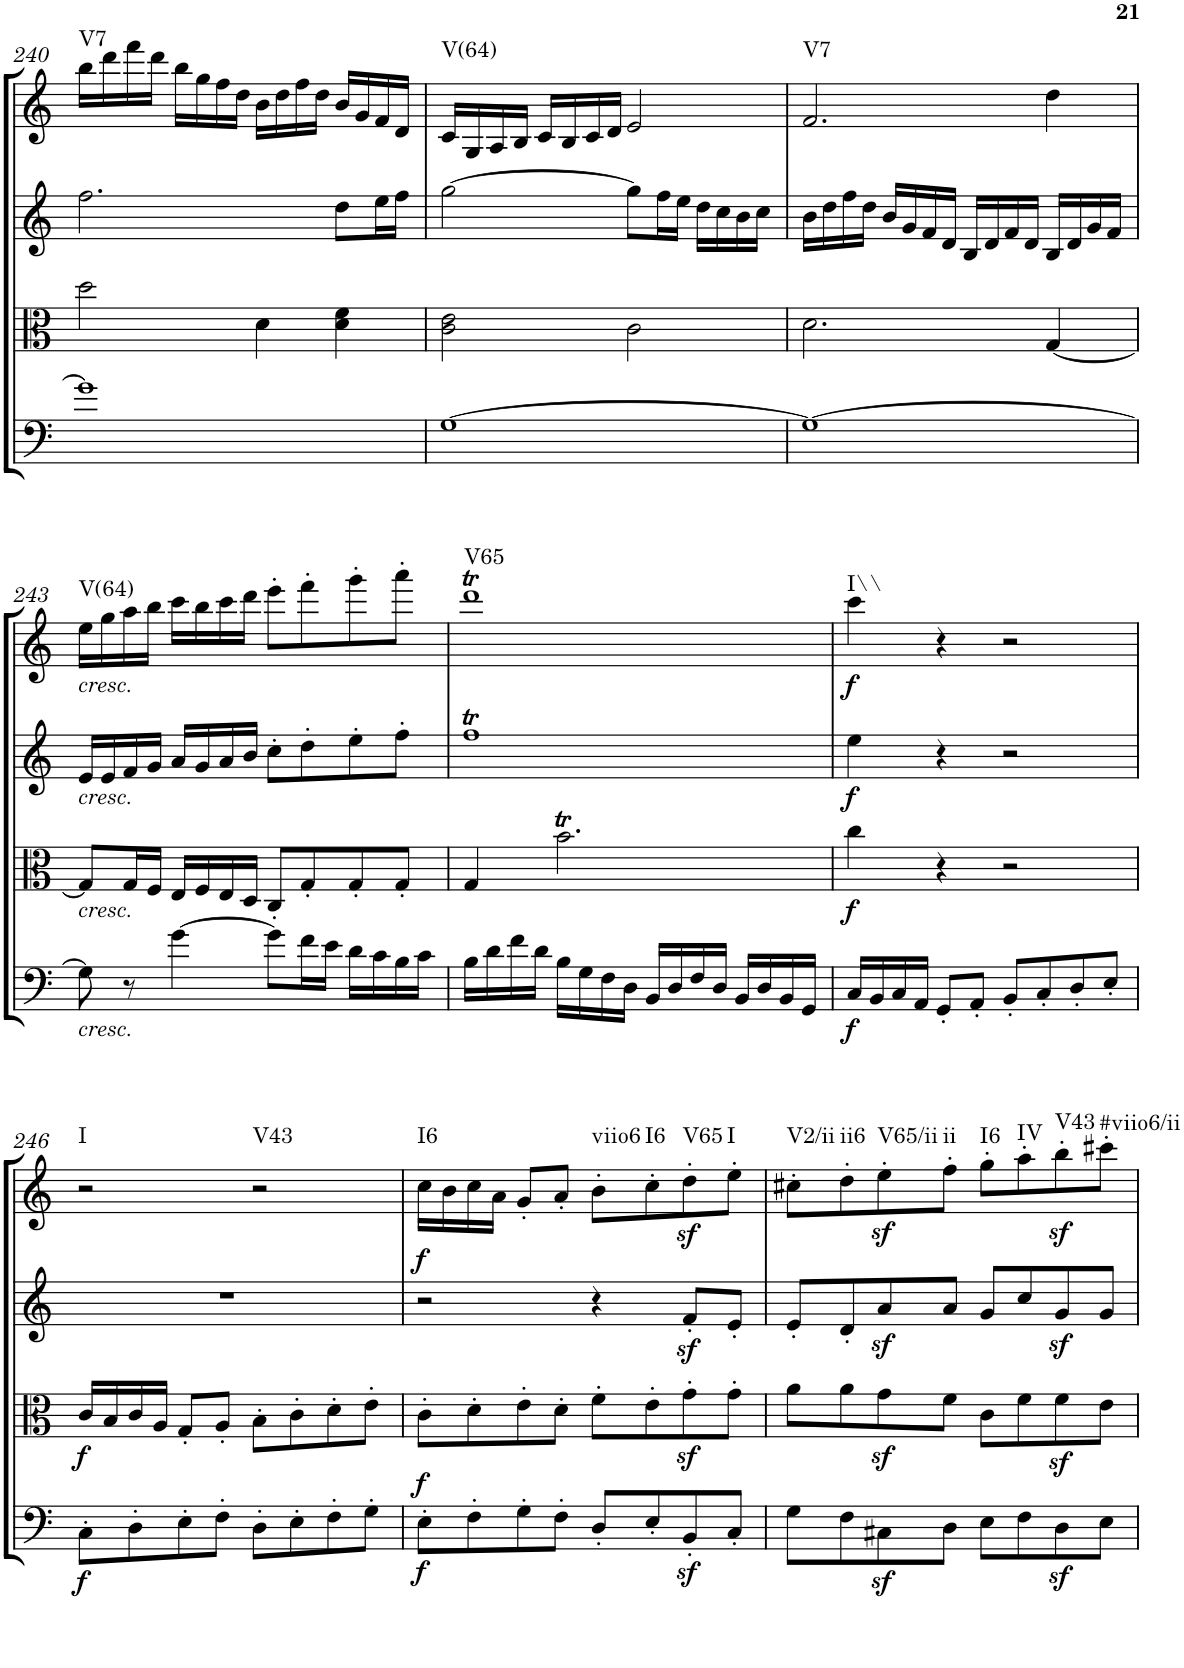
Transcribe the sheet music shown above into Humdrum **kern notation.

**kern	**dynam	**kern	**dynam	**kern	**dynam	**kern	**dynam	**harte
*part4	*part4	*part3	*part3	*part2	*part2	*part1	*part1	*part1
*staff4	*staff4	*staff3	*staff3	*staff2	*staff2	*staff1	*staff1	*
*I"Cello	*	*I"Viola	*	*I"2nd Violin	*	*I"1st Violin	*	*
*	*	*I'Vla	*	*I'Vln	*	*I'Vln	*	*
!!LO:PB:g=z
*clefF4	*	*clefC3	*	*clefG2	*	*clefG2	*	*
*k[]	*	*k[]	*	*k[]	*	*k[]	*	*
*M4/4	*	*M4/4	*	*M4/4	*	*M4/4	*	*
*met(c)	*	*met(c)	*	*met(c)	*	*met(c)	*	*
=240	=240	=240	=240	=240	=240	=240	=240	=240
!	!	!	!	!	!	!	!	!LO:H:kt=V7
1g]	.	2dd\	.	2.ff\	.	16bb\LL	.	N
.	.	.	.	.	.	16ddd\	.	.
.	.	.	.	.	.	16fff\	.	.
.	.	.	.	.	.	16ddd\JJ	.	.
.	.	.	.	.	.	16bb\LL	.	.
.	.	.	.	.	.	16gg\	.	.
.	.	.	.	.	.	16ff\	.	.
.	.	.	.	.	.	16dd\JJ	.	.
.	.	4d\	.	.	.	16b\LL	.	.
.	.	.	.	.	.	16dd\	.	.
.	.	.	.	.	.	16ff\	.	.
.	.	.	.	.	.	16dd\JJ	.	.
.	.	4d\ 4f\	.	8dd\L	.	16b/LL	.	.
.	.	.	.	.	.	16g/	.	.
.	.	.	.	16ee\L	.	16f/	.	.
.	.	.	.	16ff\JJ	.	16d/JJ	.	.
=241	=241	=241	=241	=241	=241	=241	=241	=241
!	!	!	!	!	!	!	!	!LO:H:kt=V(64)
[1G	.	2c\ 2e\	.	[2gg\	.	16c/LL	.	N
.	.	.	.	.	.	16G/	.	.
.	.	.	.	.	.	16A/	.	.
.	.	.	.	.	.	16B/JJ	.	.
.	.	.	.	.	.	16c/LL	.	.
.	.	.	.	.	.	16B/	.	.
.	.	.	.	.	.	16c/	.	.
.	.	.	.	.	.	16d/JJ	.	.
.	.	2c\	.	8gg\L]	.	2e/	.	.
.	.	.	.	16ff\L	.	.	.	.
.	.	.	.	16ee\JJ	.	.	.	.
.	.	.	.	16dd\LL	.	.	.	.
.	.	.	.	16cc\	.	.	.	.
.	.	.	.	16b\	.	.	.	.
.	.	.	.	16cc\JJ	.	.	.	.
=242	=242	=242	=242	=242	=242	=242	=242	=242
!	!	!	!	!	!	!	!	!LO:H:kt=V7
1G_	.	2.d\	.	16b\LL	.	2.f/	.	N
.	.	.	.	16dd\	.	.	.	.
.	.	.	.	16ff\	.	.	.	.
.	.	.	.	16dd\JJ	.	.	.	.
.	.	.	.	16b/LL	.	.	.	.
.	.	.	.	16g/	.	.	.	.
.	.	.	.	16f/	.	.	.	.
.	.	.	.	16d/JJ	.	.	.	.
.	.	.	.	16B/LL	.	.	.	.
.	.	.	.	16d/	.	.	.	.
.	.	.	.	16f/	.	.	.	.
.	.	.	.	16d/JJ	.	.	.	.
.	.	[4G/	.	16B/LL	.	4dd\	.	.
.	.	.	.	16d/	.	.	.	.
.	.	.	.	16g/	.	.	.	.
.	.	.	.	16f/JJ	.	.	.	.
!!LO:LB:g=z
=243	=243	=243	=243	=243	=243	=243	=243	=243
!	!	!	!	!	!	!LO:TX:b:i:t=cresc.	!	!
!	!	!	!	!LO:TX:b:i:t=cresc.	!	!	!	!
!	!	!LO:TX:b:i:t=cresc.	!	!	!	!	!	!
!LO:TX:b:i:t=cresc.	!	!	!	!	!	!	!	!LO:H:kt=V(64)
8G\]	.	8G/L]	.	16e/LL	.	16ee\LL	.	N
.	.	.	.	16e/	.	16gg\	.	.
8r	.	16G/L	.	16f/	.	16aa\	.	.
.	.	16F/JJ	.	16g/JJ	.	16bb\JJ	.	.
[4g\	.	16E/LL	.	16a/LL	.	16ccc\LL	.	.
.	.	16F/	.	16g/	.	16bb\	.	.
.	.	16E/	.	16a/	.	16ccc\	.	.
.	.	16D/JJ	.	16b/JJ	.	16ddd\JJ	.	.
8g\L]	.	8C'/L	.	8cc'\L	.	8eee'\L	.	.
16f\L	.	8G'/	.	8dd'\	.	8fff'\	.	.
16e\JJ	.	.	.	.	.	.	.	.
16d\LL	.	8G'/	.	8ee'\	.	8ggg'\	.	.
16c\	.	.	.	.	.	.	.	.
16B\	.	8G'/J	.	8ff'\J	.	8aaa'\J	.	.
16c\JJ	.	.	.	.	.	.	.	.
=244	=244	=244	=244	=244	=244	=244	=244	=244
!	!	!	!	!	!	!	!	!LO:H:kt=V65
16B\LL	.	4G/	.	1ffT	.	1dddT	.	N
16d\	.	.	.	.	.	.	.	.
16f\	.	.	.	.	.	.	.	.
16d\JJ	.	.	.	.	.	.	.	.
16B\LL	.	2.bt\	.	.	.	.	.	.
16G\	.	.	.	.	.	.	.	.
16F\	.	.	.	.	.	.	.	.
16D\JJ	.	.	.	.	.	.	.	.
16BB/LL	.	.	.	.	.	.	.	.
16D/	.	.	.	.	.	.	.	.
16F/	.	.	.	.	.	.	.	.
16D/JJ	.	.	.	.	.	.	.	.
16BB/LL	.	.	.	.	.	.	.	.
16D/	.	.	.	.	.	.	.	.
16BB/	.	.	.	.	.	.	.	.
16GG/JJ	.	.	.	.	.	.	.	.
=245	=245	=245	=245	=245	=245	=245	=245	=245
!	!LO:DY:b	!	!LO:DY:b	!	!LO:DY:b	!	!LO:DY:b	!LO:H:kt=I\\
16C/LL	f	4cc\	f	4ee\	f	4ccc\	f	N
16BB/	.	.	.	.	.	.	.	.
16C/	.	.	.	.	.	.	.	.
16AA/JJ	.	.	.	.	.	.	.	.
8GG'/L	.	4r	.	4r	.	4r	.	.
8AA'/J	.	.	.	.	.	.	.	.
8BB'/L	.	2r	.	2r	.	2r	.	.
8C'/	.	.	.	.	.	.	.	.
8D'/	.	.	.	.	.	.	.	.
8E'/J	.	.	.	.	.	.	.	.
!!LO:LB:g=z
=246	=246	=246	=246	=246	=246	=246	=246	=246
!	!LO:DY:b	!	!LO:DY:b	!	!	!	!	!LO:H:kt=I
8C'\L	f	16c/LL	f	1r	.	2r	.	N
.	.	16B/	.	.	.	.	.	.
8D'\	.	16c/	.	.	.	.	.	.
.	.	16A/JJ	.	.	.	.	.	.
8E'\	.	8G'/L	.	.	.	.	.	.
8F'\J	.	8A'/J	.	.	.	.	.	.
!	!	!	!	!	!	!	!	!LO:H:kt=V43
8D'\L	.	8B'\L	.	.	.	2r	.	N
8E'\	.	8c'\	.	.	.	.	.	.
8F'\	.	8d'\	.	.	.	.	.	.
8G'\J	.	8e'\J	.	.	.	.	.	.
=247	=247	=247	=247	=247	=247	=247	=247	=247
!	!LO:DY:b	!	!	!	!	!	!	!
!	!LO:DY:n=1:a	!	!	!	!LO:DY:a	!	!	!LO:H:kt=I6
8E'\L	f f	8c'\L	.	2r	f	16cc\LL	.	N
.	.	.	.	.	.	16b\	.	.
8F'\	.	8d'\	.	.	.	16cc\	.	.
.	.	.	.	.	.	16a\JJ	.	.
8G'\	.	8e'\	.	.	.	8g'/L	.	.
8F'\J	.	8d'\J	.	.	.	8a'/J	.	.
!	!	!	!	!	!	!	!	!LO:H:kt=viio6
8D'/L	.	8f'\L	.	4r	.	8b'\L	.	N
!	!	!	!	!	!	!	!	!LO:H:kt=I6
8E'/	.	8e'\	.	.	.	8cc'\	.	N
!	!	!	!	!	!	!	!LO:DY:b	!LO:H:kt=V65
8BBz<'/	.	8gz<'\	.	8fz<'/L	.	8dd'\	sf	N
!	!	!	!	!	!	!	!	!LO:H:kt=I
8C'/J	.	8g'\J	.	8e'/J	.	8ee'\J	.	N
=248	=248	=248	=248	=248	=248	=248	=248	=248
!	!	!	!	!	!	!	!	!LO:H:kt=V2/ii
8G\L	.	8a\L	.	8e'/L	.	8cc#X'\L	.	N
!	!	!	!	!	!	!	!	!LO:H:kt=ii6
8F\	.	8a\	.	8d'/	.	8dd'\	.	N
!	!	!	!	!	!	!	!LO:DY:b	!LO:H:kt=V65/ii
8C#Xz<\	.	8gz<\	.	8az</	.	8ee'\	sf	N
!	!	!	!	!	!	!	!	!LO:H:kt=ii
8D\J	.	8f\J	.	8a/J	.	8ff'\J	.	N
!	!	!	!	!	!	!	!	!LO:H:kt=I6
8E\L	.	8c\L	.	8g/L	.	8gg'\L	.	N
!	!	!	!	!	!	!	!	!LO:H:kt=IV
8F\	.	8f\	.	8cc/	.	8aa'\	.	N
!	!	!	!	!	!	!	!LO:DY:b	!LO:H:kt=V43
8Dz<\	.	8fz<\	.	8gz</	.	8bb'\	sf	N
!	!	!	!	!	!	!	!	!LO:H:kt=#viio6/ii
8E\J	.	8e\J	.	8g/J	.	8ccc#X'\J	.	N
=	=	=	=	=	=	=	=	=
*-	*-	*-	*-	*-	*-	*-	*-	*-
